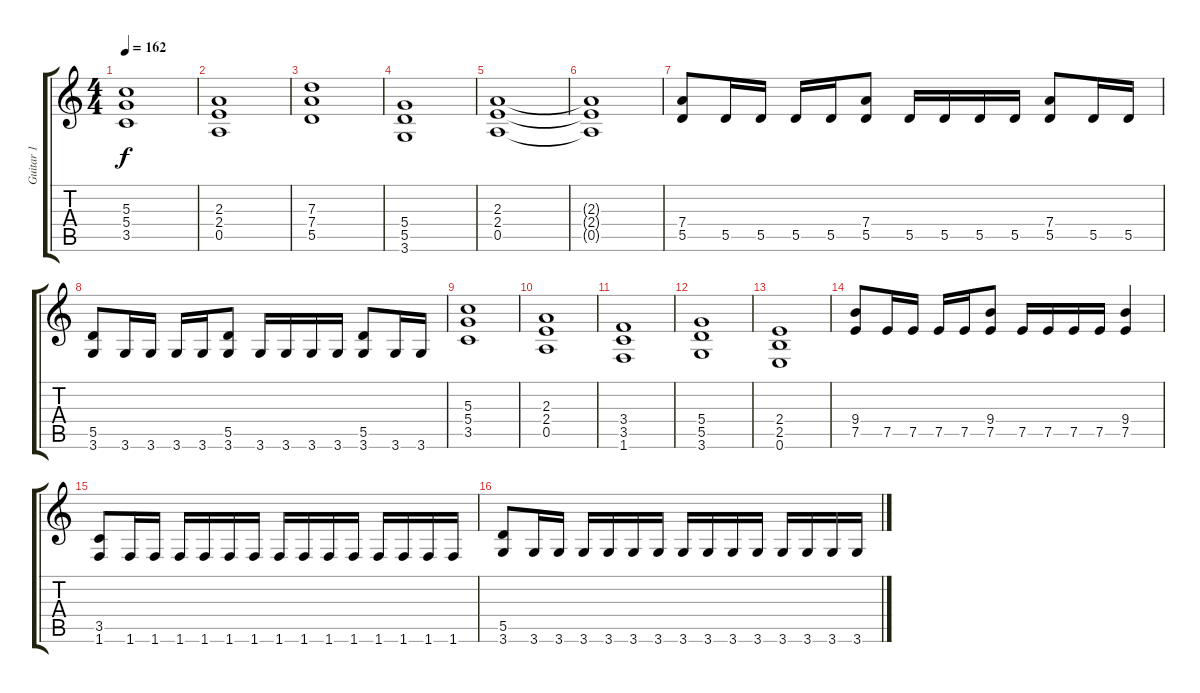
\track ("Guitar 1" "Guitar 1") {instrument overdrivenguitar}
\staff {score tabs}
\tuning (E4 B3 G3 D3 A2 E2) {hide}
\ts (4 4)
\tempo 162
\clef g2
\ks c
(5.3 5.4 3.5).1{dy f} |
(2.3 2.4 0.5).1 |
(7.3 7.4 5.5).1 |
(5.4 5.5 3.6).1 |
(2.3 2.4 0.5).1 |
(2.3{t} 2.4{t} 0.5{t}).1 |
\section ("" "")
(7.4 5.5).8 5.5.16 5.5.16 5.5.16 5.5.16 (7.4 5.5).8 5.5.16 5.5.16 5.5.16 5.5.16 (7.4 5.5).8 5.5.16 5.5.16 |
(5.5 3.6).8 3.6.16 3.6.16 3.6.16 3.6.16 (5.5 3.6).8 3.6.16 3.6.16 3.6.16 3.6.16 (5.5 3.6).8 3.6.16 3.6.16 |
(5.3 5.4 3.5).1 |
(2.3 2.4 0.5).1 |
(3.4 3.5 1.6).1 |
(5.4 5.5 3.6).1 |
(2.4 2.5 0.6).1 |
(9.4 7.5).8 7.5.16 7.5.16 7.5.16 7.5.16 (9.4 7.5).8 7.5.16 7.5.16 7.5.16 7.5.16 (9.4 7.5).4 |
\section ("" "")
(3.5 1.6).8 1.6.16 1.6.16 1.6.16 1.6.16 1.6.16 1.6.16 1.6.16 1.6.16 1.6.16 1.6.16 1.6.16 1.6.16 1.6.16 1.6.16 |
(5.5 3.6).8 3.6.16 3.6.16 3.6.16 3.6.16 3.6.16 3.6.16 3.6.16 3.6.16 3.6.16 3.6.16 3.6.16 3.6.16 3.6.16 3.6.16
